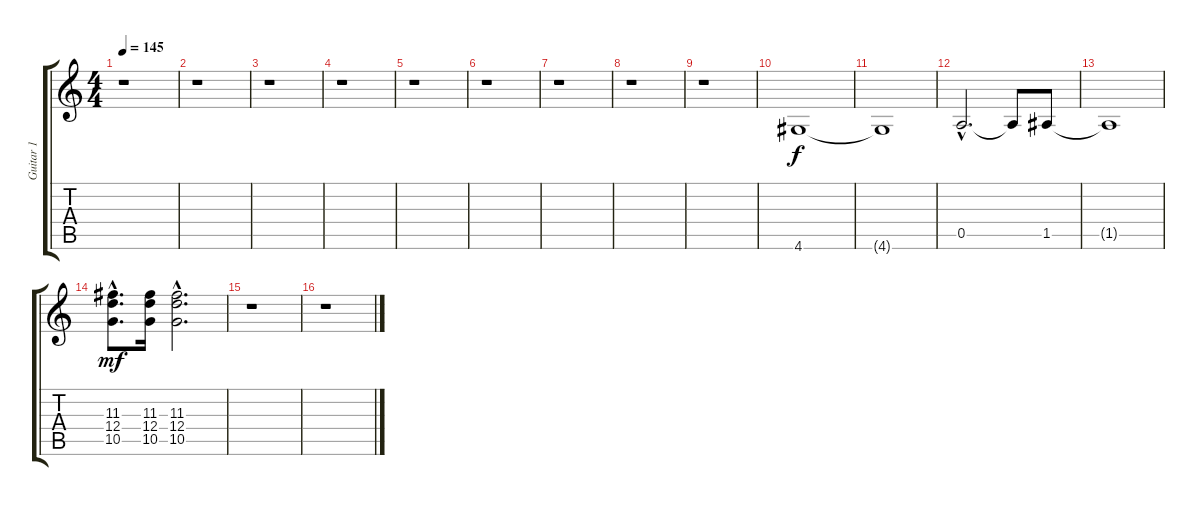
\track ("Guitar 1" "Guitar 1") {instrument distortionguitar}
\staff {score tabs}
\tuning (E4 B3 G3 D3 A2 E2) {hide}
\ts (4 4)
\tempo 145
\clef g2
\ks c
r.1{dy ff} |
r.1 |
r.1 |
r.1 |
r.1 |
r.1 |
r.1 |
r.1 |
r.1 |
4.6.1{dy f} |
4.6{t}.1 |
0.5{hac}.2{d} 0.5{t}.8 1.5.8 |
1.5{t}.1 |
(11.3{hac} 12.4{hac} 10.5{hac}).8{d dy mf} (11.3 12.4 10.5).16 (11.3{hac} 12.4{hac} 10.5{hac}).2{d} |
r.1 |
r.1
